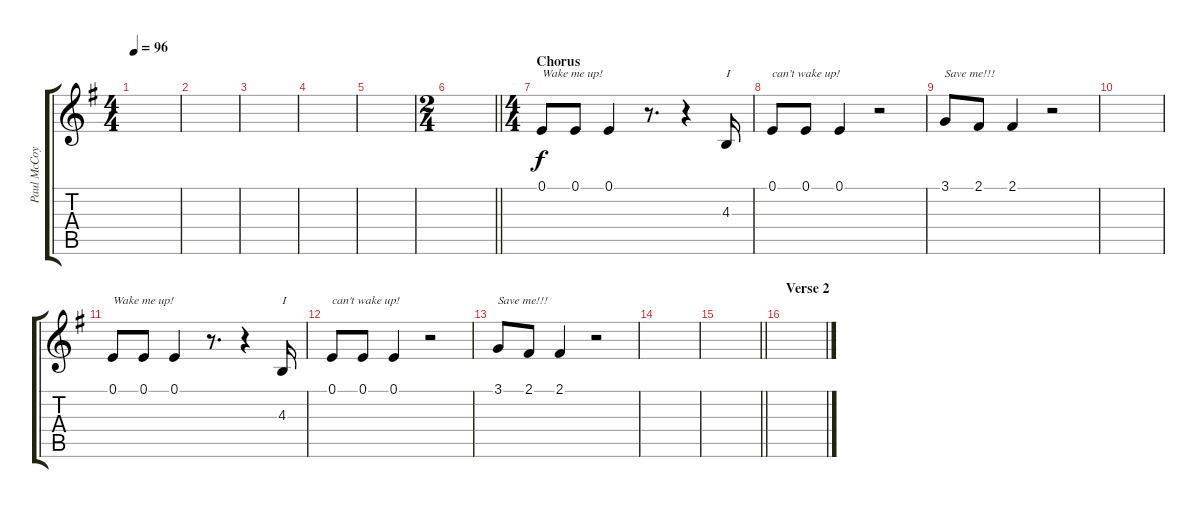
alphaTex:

\track ("Paul McCoy" "Paul McCoy") {instrument sopranosax}
\staff {score tabs}
\tuning (E4 B3 G3 D3 A2 E2) {hide}
\ts (4 4)
\tempo 96
\clef g2
\ks g
|
|
|
|
|
\ts (2 4)
\barLineRight lightlight
|
\ts (4 4)
\section ("" "Chorus")
0.1.8{txt "Wake me up!"} 0.1.8 0.1.4 r.8{d} r.4 4.3.16{txt "I"} |
0.1.8{txt "can't wake up!"} 0.1.8 0.1.4 r.2 |
3.1.8{txt "Save me!!!"} 2.1.8 2.1.4 r.2 |
|
0.1.8{txt "Wake me up!"} 0.1.8 0.1.4 r.8{d} r.4 4.3.16{txt "I"} |
0.1.8{txt "can't wake up!"} 0.1.8 0.1.4 r.2 |
3.1.8{txt "Save me!!!"} 2.1.8 2.1.4 r.2 |
|
\barLineRight lightlight
|
\section ("" "Verse 2")
